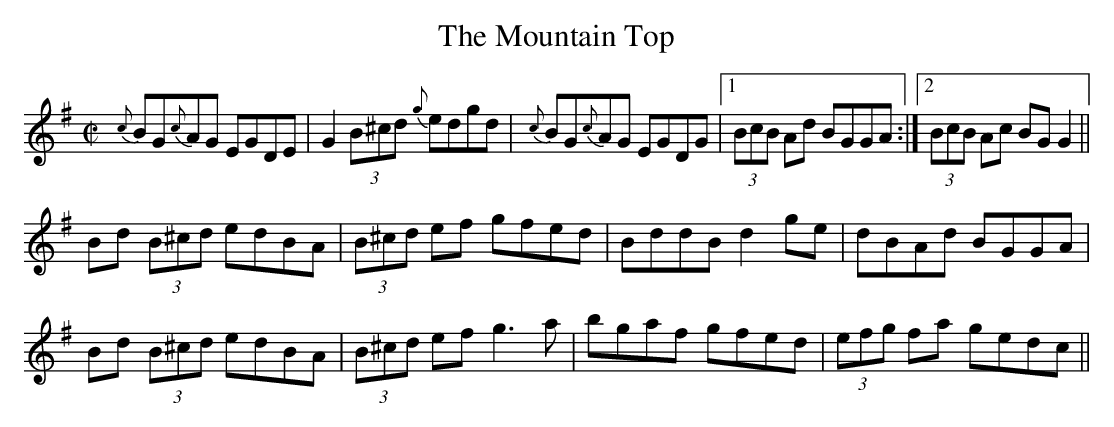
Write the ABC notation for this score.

X:1
T:Mountain Top, The
M:C|
K:G
{c}BG{c}AG EGDE|G2 (3B^cd {g}edgd|{c}BG{c}AG EGDG|1 (3BcB Ad BGGA:|2 (3BcB Ac BGG2||
Bd (3B^cd edBA|(3B^cd ef gfed|BddB d2ge|dBAd BGGA|
Bd (3B^cd edBA|(3B^cd ef g3a|bgaf gfed|(3efg fa gedc||
